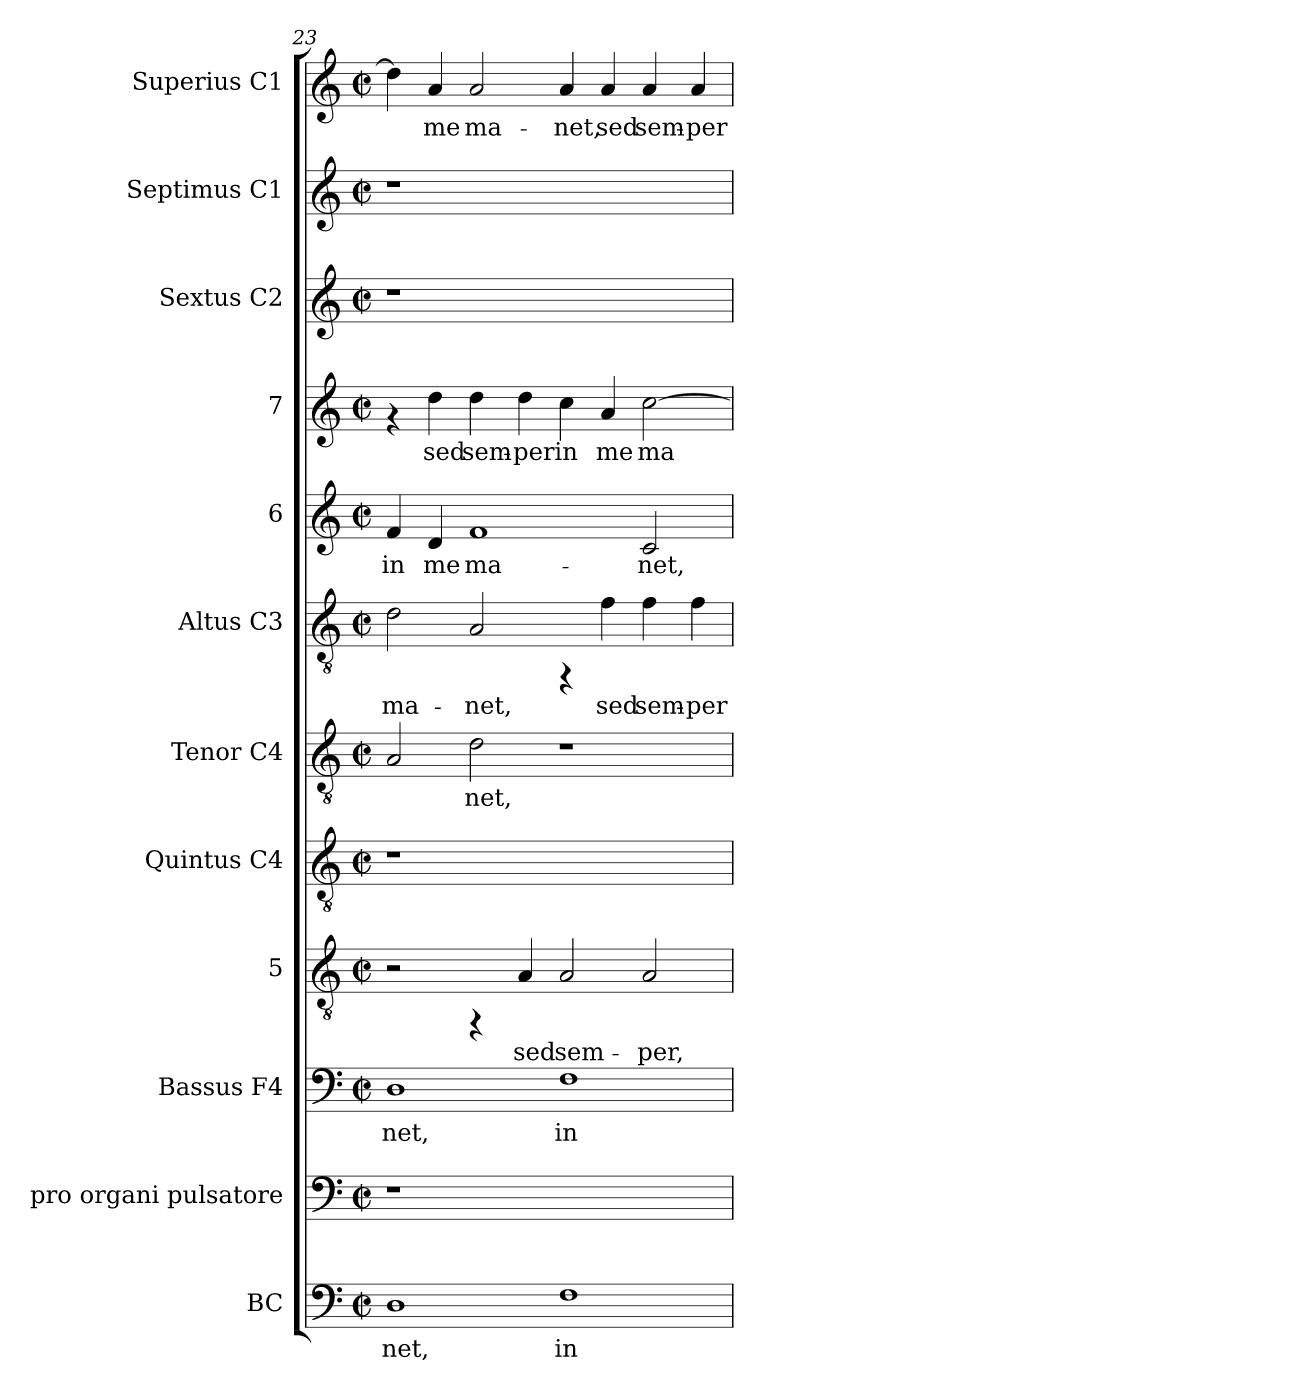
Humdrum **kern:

**kern	**text	**kern	**kern	**text	**kern	**text	**kern	**kern	**text	**kern	**text	**kern	**text	**kern	**text	**kern	**kern	**kern	**text
*part12	*part12	*part11	*part10	*part10	*part9	*part9	*part8	*part7	*part7	*part6	*part6	*part5	*part5	*part4	*part4	*part3	*part2	*part1	*part1
*staff12	*staff12	*staff11	*staff10	*staff10	*staff9	*staff9	*staff8	*staff7	*staff7	*staff6	*staff6	*staff5	*staff5	*staff4	*staff4	*staff3	*staff2	*staff1	*staff1
*I"BC	*	*I"pro organi  pulsatore	*I"Bassus  F4	*	*I"5	*	*I"Quintus  C4	*I"Tenor  C4	*	*I"Altus  C3	*	*I"6	*	*I"7	*	*I"Sextus  C2	*I"Septimus  C1	*I"Superius  C1	*
*I'BC	*	*	*I'B	*	*	*	*	*I'T	*	*I'A	*	*	*	*	*	*	*	*I'S	*
!!LO:PB:g=z
*clefF4	*	*clefF4	*clefF4	*	*clefGv2	*	*clefGv2	*clefGv2	*	*clefGv2	*	*clefG2	*	*clefG2	*	*clefG2	*clefG2	*clefG2	*
*k[]	*	*k[]	*k[]	*	*k[]	*	*k[]	*k[]	*	*k[]	*	*k[]	*	*k[]	*	*k[]	*k[]	*k[]	*
*C:	*	*C:	*C:	*	*C:	*	*C:	*C:	*	*C:	*	*C:	*	*C:	*	*C:	*C:	*C:	*
*M2/2	*	*M2/2	*M2/2	*	*M2/2	*	*M2/2	*M2/2	*	*M2/2	*	*M2/2	*	*M2/2	*	*M2/2	*M2/2	*M2/2	*
*met(c|)	*	*met(c|)	*met(c|)	*	*met(c|)	*	*met(c|)	*met(c|)	*	*met(c|)	*	*met(c|)	*	*met(c|)	*	*met(c|)	*met(c|)	*met(c|)	*
=23	=23	=23	=23	=23	=23	=23	=23	=23	=23	=23	=23	=23	=23	=23	=23	=23	=23	=23	=23
!	!LO:LY:a:cj	!	!	!LO:LY:b:cj	!	!	!	!	!LO:LY:b:cj	!	!LO:LY:b:cj	!	!LO:LY:b:cj	!	!	!	!	!	!LO:LY:b:cj
1D	-net,	1r	1D	-net,	2r	.	1r	2A/	--	2d\	ma-	4f/	in	4rf	.	1r	1r	4dd\]	.
!	!	!	!	!	!	!	!	!	!	!	!	!	!LO:LY:b:cj	!	!LO:LY:b:cj	!	!	!	!LO:LY:b:cj
.	.	.	.	.	.	.	.	.	.	.	.	4d/	me	4dd\	sed	.	.	4a/	me
!	!	!	!	!	!	!	!	!	!LO:LY:b:cj	!	!LO:LY:b:cj	!	!LO:LY:b:cj	!	!LO:LY:b:cj	!	!	!	!LO:LY:b:cj
.	.	.	.	.	4rFF	.	.	2d\	-net,	2A/	-net,	1f	ma-	4dd\	sem-	.	.	2a/	ma-
!	!	!	!	!	!	!LO:LY:b:cj	!	!	!	!	!	!	!	!	!LO:LY:b:cj	!	!	!	!
.	.	.	.	.	4A/	sed	.	.	.	.	.	.	.	4dd\	-per	.	.	.	.
!	!LO:LY:a:cj	!	!	!LO:LY:b:cj	!	!LO:LY:b:cj	!	!	!	!	!	!	!	!	!LO:LY:b:cj	!	!	!	!LO:LY:b:cj
1F	in	1ryy	1F	in	2A/	sem-	1ryy	1r	.	4rFF	.	.	.	4cc\	in	1ryy	1ryy	4a/	-net,
!	!	!	!	!	!	!	!	!	!	!	!LO:LY:b:cj	!	!	!	!LO:LY:b:cj	!	!	!	!LO:LY:b:cj
.	.	.	.	.	.	.	.	.	.	4f\	sed	.	.	4a/	me	.	.	4a/	sed
!	!	!	!	!	!	!LO:LY:b:cj	!	!	!	!	!LO:LY:b:cj	!	!LO:LY:b:cj	!	!LO:LY:b:cj	!	!	!	!LO:LY:b:cj
.	.	.	.	.	2A/	-per,	.	.	.	4f\	sem-	2c/	-net,	[>2cc\	ma-	.	.	4a/	sem-
!	!	!	!	!	!	!	!	!	!	!	!LO:LY:b:cj	!	!	!	!	!	!	!	!LO:LY:b:cj
.	.	.	.	.	.	.	.	.	.	4f\	-per	.	.	.	.	.	.	4a/	-per
=	=	=	=	=	=	=	=	=	=	=	=	=	=	=	=	=	=	=	=
*-	*-	*-	*-	*-	*-	*-	*-	*-	*-	*-	*-	*-	*-	*-	*-	*-	*-	*-	*-
